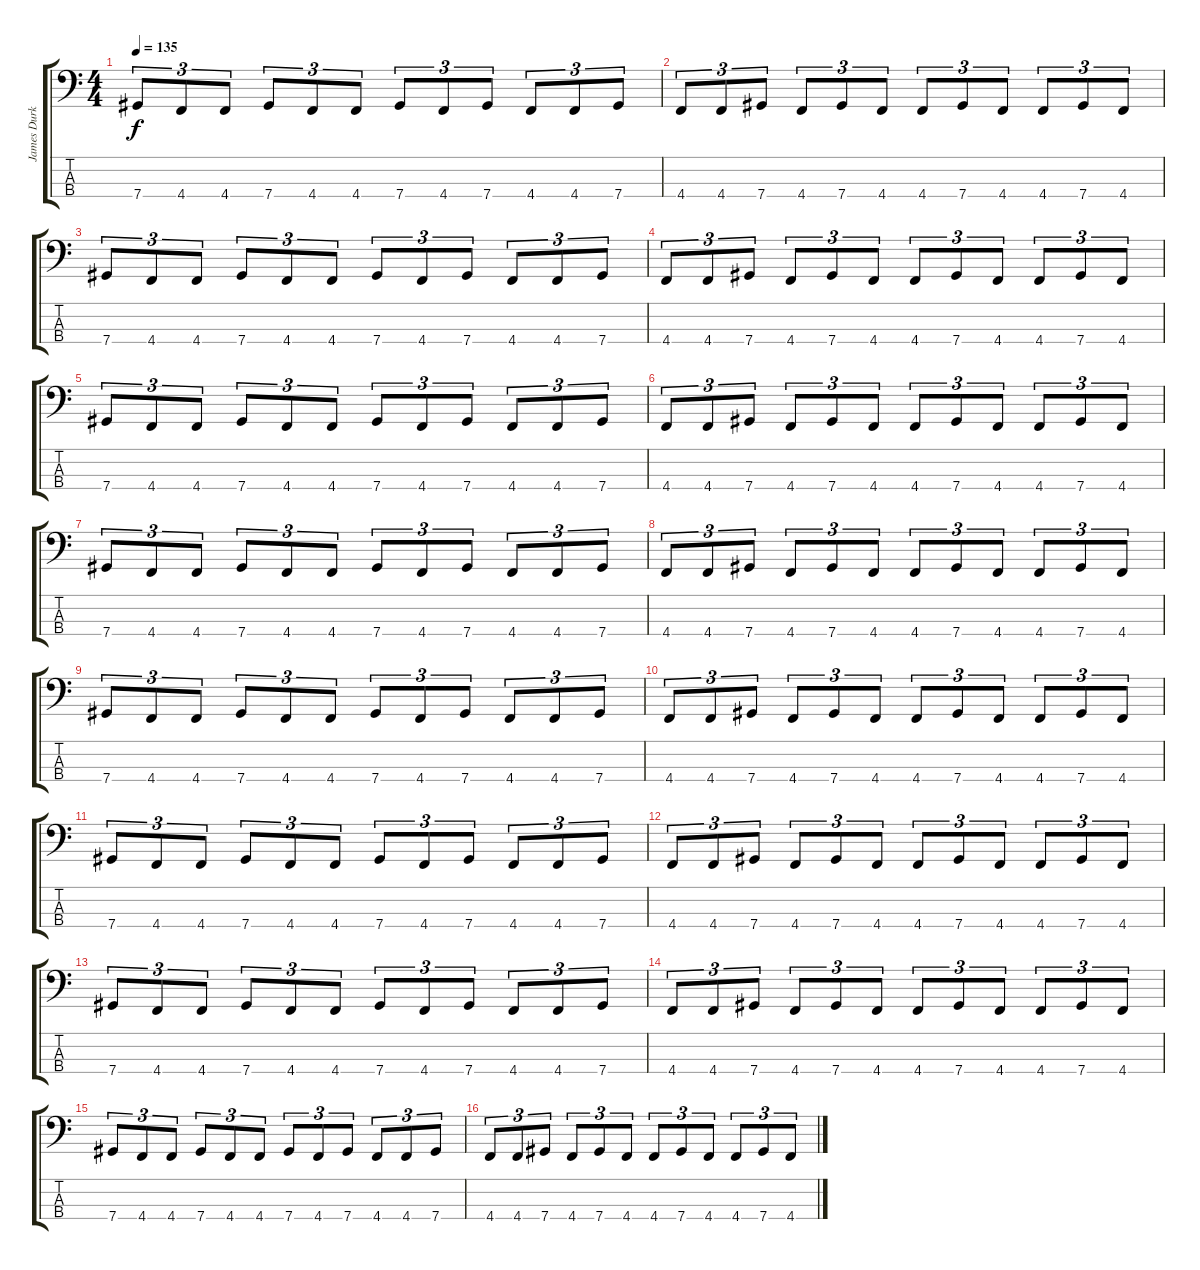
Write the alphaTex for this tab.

\track ("James Durkin (Bass)" "James Durk") {instrument electricbasspick}
\staff {score tabs}
\tuning (Gb2 Db2 Ab1 Db1) {hide}
\ts (4 4)
\tempo 135
\clef f4
\ks c
7.4.8{tu (3 2) dy f} 4.4.8{tu (3 2)} 4.4.8{tu (3 2)} 7.4.8{tu (3 2)} 4.4.8{tu (3 2)} 4.4.8{tu (3 2)} 7.4.8{tu (3 2)} 4.4.8{tu (3 2)} 7.4.8{tu (3 2)} 4.4.8{tu (3 2)} 4.4.8{tu (3 2)} 7.4.8{tu (3 2)} |
4.4.8{tu (3 2)} 4.4.8{tu (3 2)} 7.4.8{tu (3 2)} 4.4.8{tu (3 2)} 7.4.8{tu (3 2)} 4.4.8{tu (3 2)} 4.4.8{tu (3 2)} 7.4.8{tu (3 2)} 4.4.8{tu (3 2)} 4.4.8{tu (3 2)} 7.4.8{tu (3 2)} 4.4.8{tu (3 2)} |
7.4.8{tu (3 2)} 4.4.8{tu (3 2)} 4.4.8{tu (3 2)} 7.4.8{tu (3 2)} 4.4.8{tu (3 2)} 4.4.8{tu (3 2)} 7.4.8{tu (3 2)} 4.4.8{tu (3 2)} 7.4.8{tu (3 2)} 4.4.8{tu (3 2)} 4.4.8{tu (3 2)} 7.4.8{tu (3 2)} |
4.4.8{tu (3 2)} 4.4.8{tu (3 2)} 7.4.8{tu (3 2)} 4.4.8{tu (3 2)} 7.4.8{tu (3 2)} 4.4.8{tu (3 2)} 4.4.8{tu (3 2)} 7.4.8{tu (3 2)} 4.4.8{tu (3 2)} 4.4.8{tu (3 2)} 7.4.8{tu (3 2)} 4.4.8{tu (3 2)} |
7.4.8{tu (3 2)} 4.4.8{tu (3 2)} 4.4.8{tu (3 2)} 7.4.8{tu (3 2)} 4.4.8{tu (3 2)} 4.4.8{tu (3 2)} 7.4.8{tu (3 2)} 4.4.8{tu (3 2)} 7.4.8{tu (3 2)} 4.4.8{tu (3 2)} 4.4.8{tu (3 2)} 7.4.8{tu (3 2)} |
4.4.8{tu (3 2)} 4.4.8{tu (3 2)} 7.4.8{tu (3 2)} 4.4.8{tu (3 2)} 7.4.8{tu (3 2)} 4.4.8{tu (3 2)} 4.4.8{tu (3 2)} 7.4.8{tu (3 2)} 4.4.8{tu (3 2)} 4.4.8{tu (3 2)} 7.4.8{tu (3 2)} 4.4.8{tu (3 2)} |
7.4.8{tu (3 2)} 4.4.8{tu (3 2)} 4.4.8{tu (3 2)} 7.4.8{tu (3 2)} 4.4.8{tu (3 2)} 4.4.8{tu (3 2)} 7.4.8{tu (3 2)} 4.4.8{tu (3 2)} 7.4.8{tu (3 2)} 4.4.8{tu (3 2)} 4.4.8{tu (3 2)} 7.4.8{tu (3 2)} |
4.4.8{tu (3 2)} 4.4.8{tu (3 2)} 7.4.8{tu (3 2)} 4.4.8{tu (3 2)} 7.4.8{tu (3 2)} 4.4.8{tu (3 2)} 4.4.8{tu (3 2)} 7.4.8{tu (3 2)} 4.4.8{tu (3 2)} 4.4.8{tu (3 2)} 7.4.8{tu (3 2)} 4.4.8{tu (3 2)} |
7.4.8{tu (3 2)} 4.4.8{tu (3 2)} 4.4.8{tu (3 2)} 7.4.8{tu (3 2)} 4.4.8{tu (3 2)} 4.4.8{tu (3 2)} 7.4.8{tu (3 2)} 4.4.8{tu (3 2)} 7.4.8{tu (3 2)} 4.4.8{tu (3 2)} 4.4.8{tu (3 2)} 7.4.8{tu (3 2)} |
4.4.8{tu (3 2)} 4.4.8{tu (3 2)} 7.4.8{tu (3 2)} 4.4.8{tu (3 2)} 7.4.8{tu (3 2)} 4.4.8{tu (3 2)} 4.4.8{tu (3 2)} 7.4.8{tu (3 2)} 4.4.8{tu (3 2)} 4.4.8{tu (3 2)} 7.4.8{tu (3 2)} 4.4.8{tu (3 2)} |
7.4.8{tu (3 2)} 4.4.8{tu (3 2)} 4.4.8{tu (3 2)} 7.4.8{tu (3 2)} 4.4.8{tu (3 2)} 4.4.8{tu (3 2)} 7.4.8{tu (3 2)} 4.4.8{tu (3 2)} 7.4.8{tu (3 2)} 4.4.8{tu (3 2)} 4.4.8{tu (3 2)} 7.4.8{tu (3 2)} |
4.4.8{tu (3 2)} 4.4.8{tu (3 2)} 7.4.8{tu (3 2)} 4.4.8{tu (3 2)} 7.4.8{tu (3 2)} 4.4.8{tu (3 2)} 4.4.8{tu (3 2)} 7.4.8{tu (3 2)} 4.4.8{tu (3 2)} 4.4.8{tu (3 2)} 7.4.8{tu (3 2)} 4.4.8{tu (3 2)} |
7.4.8{tu (3 2)} 4.4.8{tu (3 2)} 4.4.8{tu (3 2)} 7.4.8{tu (3 2)} 4.4.8{tu (3 2)} 4.4.8{tu (3 2)} 7.4.8{tu (3 2)} 4.4.8{tu (3 2)} 7.4.8{tu (3 2)} 4.4.8{tu (3 2)} 4.4.8{tu (3 2)} 7.4.8{tu (3 2)} |
4.4.8{tu (3 2)} 4.4.8{tu (3 2)} 7.4.8{tu (3 2)} 4.4.8{tu (3 2)} 7.4.8{tu (3 2)} 4.4.8{tu (3 2)} 4.4.8{tu (3 2)} 7.4.8{tu (3 2)} 4.4.8{tu (3 2)} 4.4.8{tu (3 2)} 7.4.8{tu (3 2)} 4.4.8{tu (3 2)} |
7.4.8{tu (3 2)} 4.4.8{tu (3 2)} 4.4.8{tu (3 2)} 7.4.8{tu (3 2)} 4.4.8{tu (3 2)} 4.4.8{tu (3 2)} 7.4.8{tu (3 2)} 4.4.8{tu (3 2)} 7.4.8{tu (3 2)} 4.4.8{tu (3 2)} 4.4.8{tu (3 2)} 7.4.8{tu (3 2)} |
4.4.8{tu (3 2)} 4.4.8{tu (3 2)} 7.4.8{tu (3 2)} 4.4.8{tu (3 2)} 7.4.8{tu (3 2)} 4.4.8{tu (3 2)} 4.4.8{tu (3 2)} 7.4.8{tu (3 2)} 4.4.8{tu (3 2)} 4.4.8{tu (3 2)} 7.4.8{tu (3 2)} 4.4.8{tu (3 2)}
